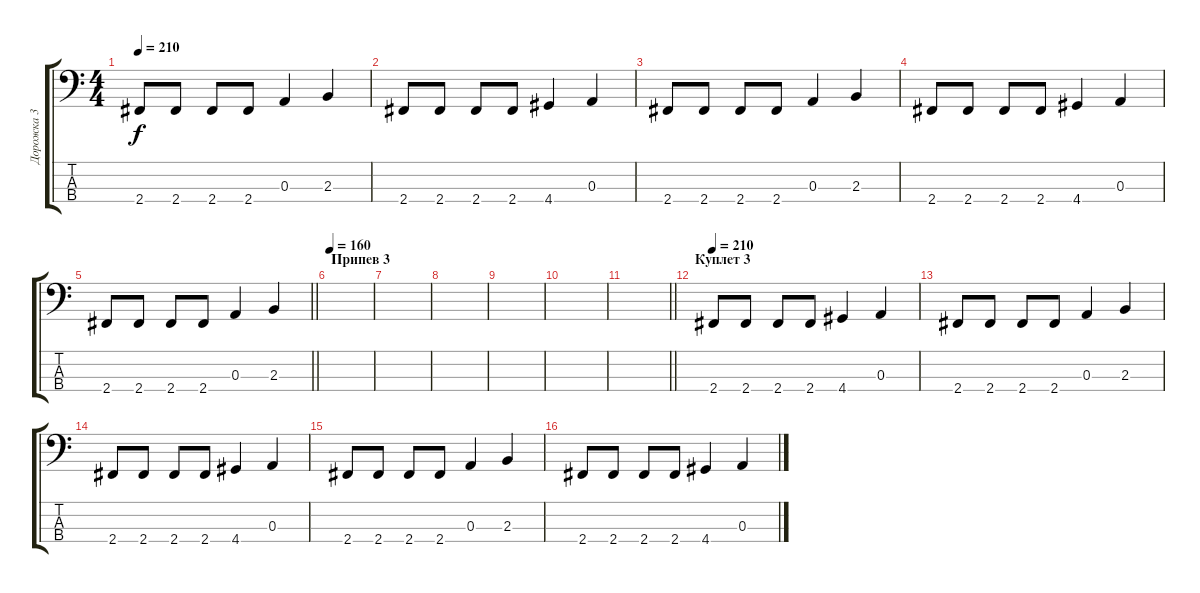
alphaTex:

\track ("Дорожка 3" "Дорожка 3") {instrument electricbassfinger}
\staff {score tabs}
\tuning (G2 D2 A1 E1) {hide}
\ts (4 4)
\tempo 210
\clef f4
\ks c
2.4.8{dy f} 2.4.8 2.4.8 2.4.8 0.3.4 2.3.4 |
2.4.8 2.4.8 2.4.8 2.4.8 4.4.4 0.3.4 |
2.4.8 2.4.8 2.4.8 2.4.8 0.3.4 2.3.4 |
2.4.8 2.4.8 2.4.8 2.4.8 4.4.4 0.3.4 |
\barLineRight lightlight
2.4.8 2.4.8 2.4.8 2.4.8 0.3.4 2.3.4 |
\section ("" "Припев 3")
\tempo 160
|
|
|
|
|
\barLineRight lightlight
|
\section ("" "Куплет 3")
\tempo 210
2.4.8 2.4.8 2.4.8 2.4.8 4.4.4 0.3.4 |
2.4.8 2.4.8 2.4.8 2.4.8 0.3.4 2.3.4 |
2.4.8 2.4.8 2.4.8 2.4.8 4.4.4 0.3.4 |
2.4.8 2.4.8 2.4.8 2.4.8 0.3.4 2.3.4 |
2.4.8 2.4.8 2.4.8 2.4.8 4.4.4 0.3.4
